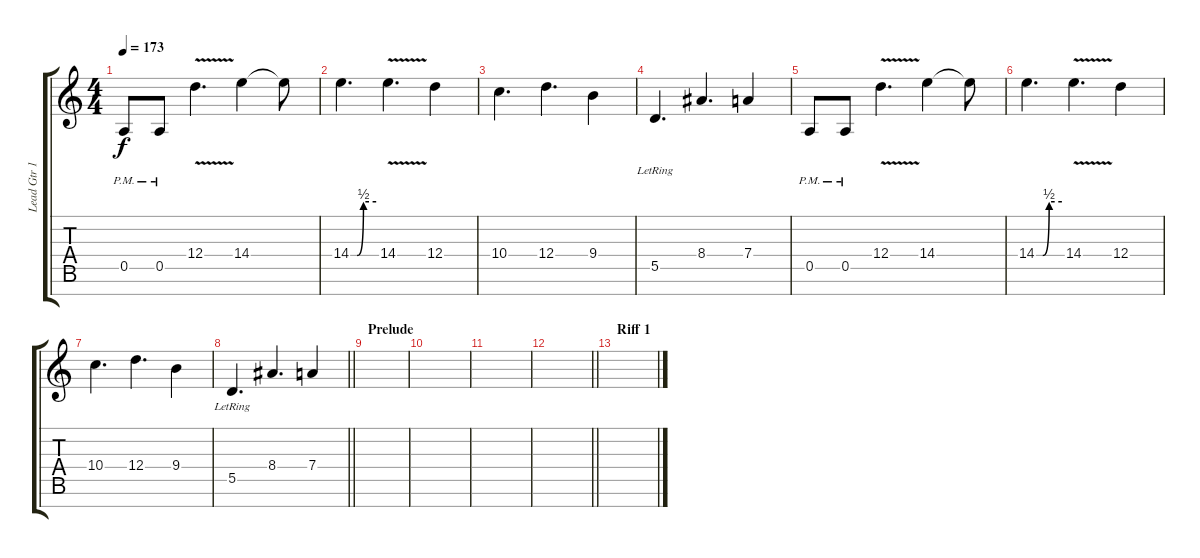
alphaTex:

\track ("Lead Gtr 1" "Lead Gtr 1") {instrument distortionguitar}
\staff {score tabs}
\tuning (E4 B3 G3 D3 A2 E2 B1) {hide}
\ts (4 4)
\tempo 173
\clef g2
\ks c
0.5{pm}.8{dy f} 0.5{pm}.8 12.4{v}.4{d} 14.4.4 14.4{t}.8 |
14.4{be (custom 0 0 15 0 30 2 60 2)}.4{d} 14.4{v}.4{d} 12.4.4 |
10.4.4{d} 12.4.4{d} 9.4.4 |
5.5{lr}.4{d} 8.4.4{d} 7.4.4 |
0.5{pm}.8 0.5{pm}.8 12.4{v}.4{d} 14.4.4 14.4{t}.8 |
14.4{be (custom 0 0 15 0 30 2 60 2)}.4{d} 14.4{v}.4{d} 12.4.4 |
10.4.4{d} 12.4.4{d} 9.4.4 |
\barLineRight lightlight
5.5{lr}.4{d} 8.4.4{d} 7.4.4 |
\section ("" "Prelude")
|
|
|
\barLineRight lightlight
|
\section ("" "Riff 1")
